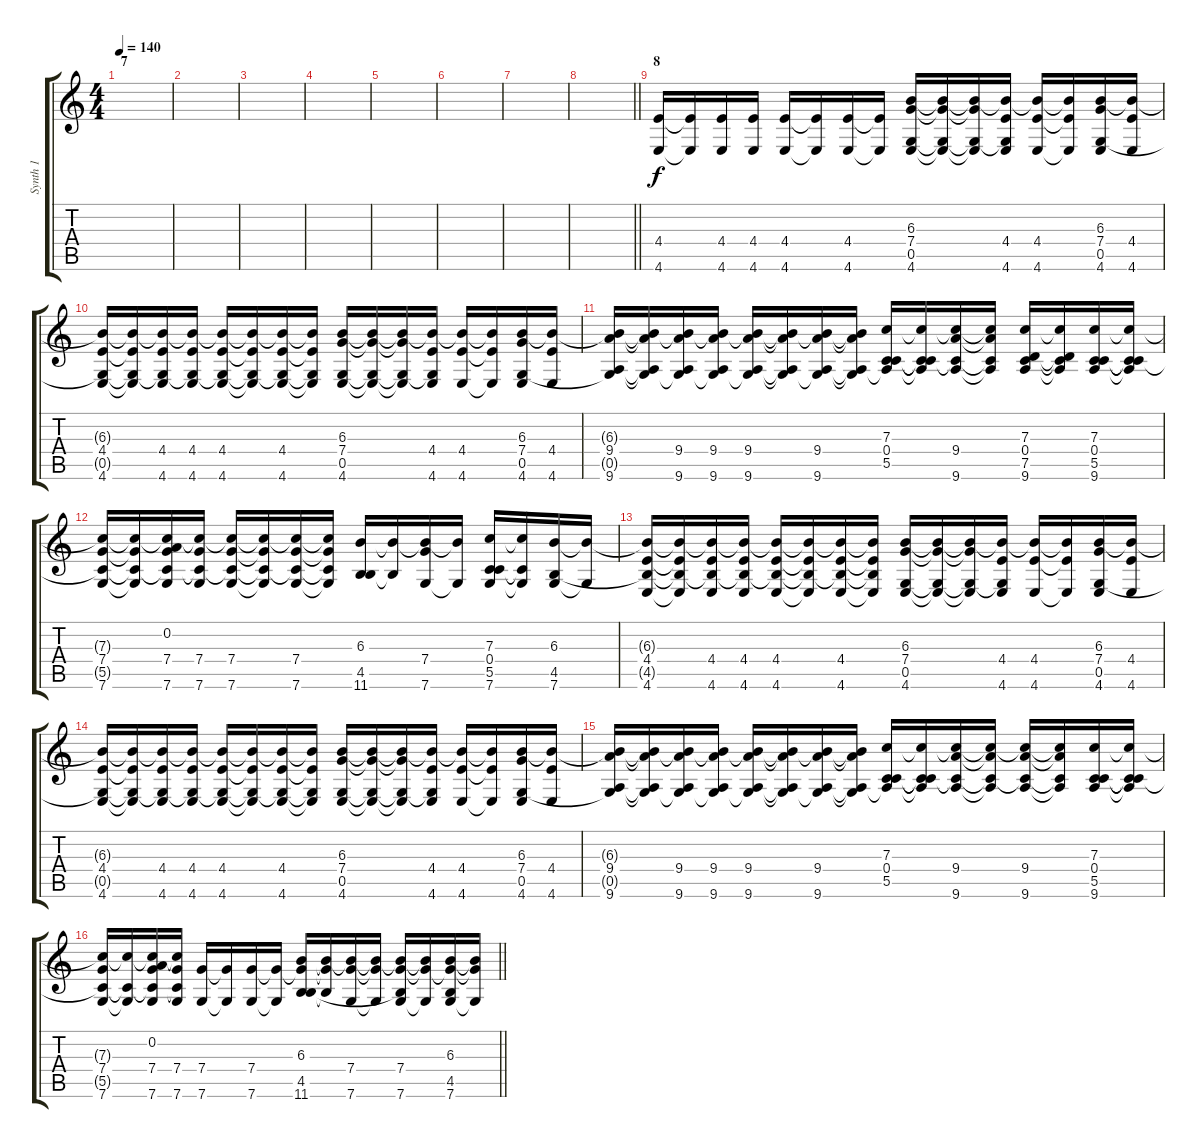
\track ("Synth 1" "Synth 1") {instrument brightacousticpiano}
\staff {score tabs}
\tuning (D5 A4 F4 C4 G3 C3) {hide}
\ts (4 4)
\section ("" "7")
\tempo 140
\clef g2
\ks c
|
|
|
|
|
|
|
\barLineRight lightlight
|
\section ("" "8")
(4.4 4.6).16{volume 10} (4.4{t} 4.6{t}).16 (4.4 4.6).16 (4.4 4.6).16 (4.4 4.6).16 (4.4{t} 4.6{t}).16 (4.4 4.6).16 (4.4{t} 4.6{t}).16 (6.3 7.4 0.5 4.6).16 (6.3{t} 7.4{t} 0.5{t} 4.6{t}).16 (6.3{t} 7.4{t} 0.5{t} 4.6{t}).16 (6.3{t} 4.4 0.5{t} 4.6).16 (6.3{t} 4.4 4.6).16 (6.3{t} 4.4{t} 4.6{t}).16 (6.3 7.4 0.5 4.6).16 (6.3{t} 4.4 4.6).16 |
(6.3{t} 4.4 0.5{t} 4.6).16 (6.3{t} 4.4{t} 0.5{t} 4.6{t}).16 (6.3{t} 4.4 0.5{t} 4.6).16 (6.3{t} 4.4 0.5{t} 4.6).16 (6.3{t} 4.4 0.5{t} 4.6).16 (6.3{t} 4.4{t} 0.5{t} 4.6{t}).16 (6.3{t} 4.4 0.5{t} 4.6).16 (6.3{t} 4.4{t} 0.5{t} 4.6{t}).16 (6.3 7.4 0.5 4.6).16 (6.3{t} 7.4{t} 0.5{t} 4.6{t}).16 (6.3{t} 7.4{t} 0.5{t} 4.6{t}).16 (6.3{t} 4.4 0.5{t} 4.6).16 (6.3{t} 4.4 4.6).16 (6.3{t} 4.4{t} 4.6{t}).16 (6.3 7.4 0.5 4.6).16 (6.3{t} 4.4 4.6).16 |
(6.3{t} 9.4 0.5{t} 9.6).16 (6.3{t} 9.4{t} 0.5{t} 9.6{t}).16 (6.3{t} 9.4 0.5{t} 9.6).16 (6.3{t} 9.4 0.5{t} 9.6).16 (6.3{t} 9.4 0.5{t} 9.6).16 (6.3{t} 9.4{t} 0.5{t} 9.6{t}).16 (6.3{t} 9.4 0.5{t} 9.6).16 (6.3{t} 9.4{t} 0.5{t} 9.6{t}).16 (7.3 0.4 5.5 9.6{t}).16 (7.3{t} 0.4{t} 5.5{t} 9.6{t}).16 (7.3{t} 9.4 5.5{t} 9.6).16 (7.3{t} 9.4{t} 5.5{t} 9.6{t}).16 (7.3 0.4 7.5 9.6).16 (7.3{t} 0.4{t} 7.5{t} 9.6{t}).16 (7.3 0.4 5.5 9.6).16 (7.3{t} 0.4{t} 5.5{t} 9.6{t}).16 |
(7.3{t} 7.4 5.5{t} 7.6).16 (7.3{t} 7.4{t} 5.5{t} 7.6{t}).16 (0.2 7.3{t} 7.4 5.5{t} 7.6).16 (7.3{t} 7.4 5.5{t} 7.6).16 (7.3{t} 7.4 5.5{t} 7.6).16 (7.3{t} 7.4{t} 5.5{t} 7.6{t}).16 (7.3{t} 7.4 5.5{t} 7.6).16 (7.3{t} 7.4{t} 5.5{t} 7.6{t}).16 (6.3 4.5 11.6).16 (6.3{t} 11.6{t}).16 (6.3{t} 7.4 7.6).16 (6.3{t} 7.6{t}).16 (7.3 0.4 5.5 7.6).16 (7.3{t} 0.4{t} 7.6{t}).16 (6.3 4.5 7.6).16 (6.3{t} 7.6{t}).16 |
(6.3{t} 4.4 4.5{t} 4.6).16 (6.3{t} 4.4{t} 4.5{t} 4.6{t}).16 (6.3{t} 4.4 4.5{t} 4.6).16 (6.3{t} 4.4 4.5{t} 4.6).16 (6.3{t} 4.4 4.5{t} 4.6).16 (6.3{t} 4.4{t} 4.5{t} 4.6{t}).16 (6.3{t} 4.4 4.5{t} 4.6).16 (6.3{t} 4.4{t} 4.5{t} 4.6{t}).16 (6.3 7.4 0.5 4.6).16 (6.3{t} 7.4{t} 0.5{t} 4.6{t}).16 (6.3{t} 7.4{t} 0.5{t} 4.6{t}).16 (6.3{t} 4.4 0.5{t} 4.6).16 (6.3{t} 4.4 4.6).16 (6.3{t} 4.4{t} 4.6{t}).16 (6.3 7.4 0.5 4.6).16 (6.3{t} 4.4 4.6).16 |
(6.3{t} 4.4 0.5{t} 4.6).16 (6.3{t} 4.4{t} 0.5{t} 4.6{t}).16 (6.3{t} 4.4 0.5{t} 4.6).16 (6.3{t} 4.4 0.5{t} 4.6).16 (6.3{t} 4.4 0.5{t} 4.6).16 (6.3{t} 4.4{t} 0.5{t} 4.6{t}).16 (6.3{t} 4.4 0.5{t} 4.6).16 (6.3{t} 4.4{t} 0.5{t} 4.6{t}).16 (6.3 7.4 0.5 4.6).16 (6.3{t} 7.4{t} 0.5{t} 4.6{t}).16 (6.3{t} 7.4{t} 0.5{t} 4.6{t}).16 (6.3{t} 4.4 0.5{t} 4.6).16 (6.3{t} 4.4 4.6).16 (6.3{t} 4.4{t} 4.6{t}).16 (6.3 7.4 0.5 4.6).16 (6.3{t} 4.4 4.6).16 |
(6.3{t} 9.4 0.5{t} 9.6).16 (6.3{t} 9.4{t} 0.5{t} 9.6{t}).16 (6.3{t} 9.4 0.5{t} 9.6).16 (6.3{t} 9.4 0.5{t} 9.6).16 (6.3{t} 9.4 0.5{t} 9.6).16 (6.3{t} 9.4{t} 0.5{t} 9.6{t}).16 (6.3{t} 9.4 0.5{t} 9.6).16 (6.3{t} 9.4{t} 0.5{t} 9.6{t}).16 (7.3 0.4 5.5 9.6{t}).16 (7.3{t} 0.4{t} 5.5{t} 9.6{t}).16 (7.3{t} 9.4 5.5{t} 9.6).16 (7.3{t} 9.4{t} 5.5{t} 9.6{t}).16 (7.3{t} 9.4 5.5{t} 9.6).16 (7.3{t} 9.4{t} 5.5{t} 9.6{t}).16 (7.3 0.4 5.5 9.6).16 (7.3{t} 0.4{t} 5.5{t} 9.6{t}).16 |
\barLineRight lightlight
(7.3{t} 7.4 5.5{t} 7.6).16 (7.3{t} 5.5{t} 7.6{t}).16 (0.2 7.3{t} 7.4 5.5{t} 7.6).16 (7.3{t} 7.4 5.5{t} 7.6).16 (7.4 7.6).16 (7.4{t} 7.6{t}).16 (7.4 7.6).16 (7.4{t} 7.6{t}).16 (6.3 7.4{t} 4.5 11.6).16 (6.3{t} 7.4{t} 11.6{t}).16 (6.3{t} 7.4 7.6).16 (6.3{t} 7.4{t} 7.6{t}).16 (6.3{t} 7.4 4.5{t} 7.6).16 (6.3{t} 7.4{t} 7.6{t}).16 (6.3 7.4{t} 4.5 7.6).16 (6.3{t} 7.4{t} 7.6{t}).16
